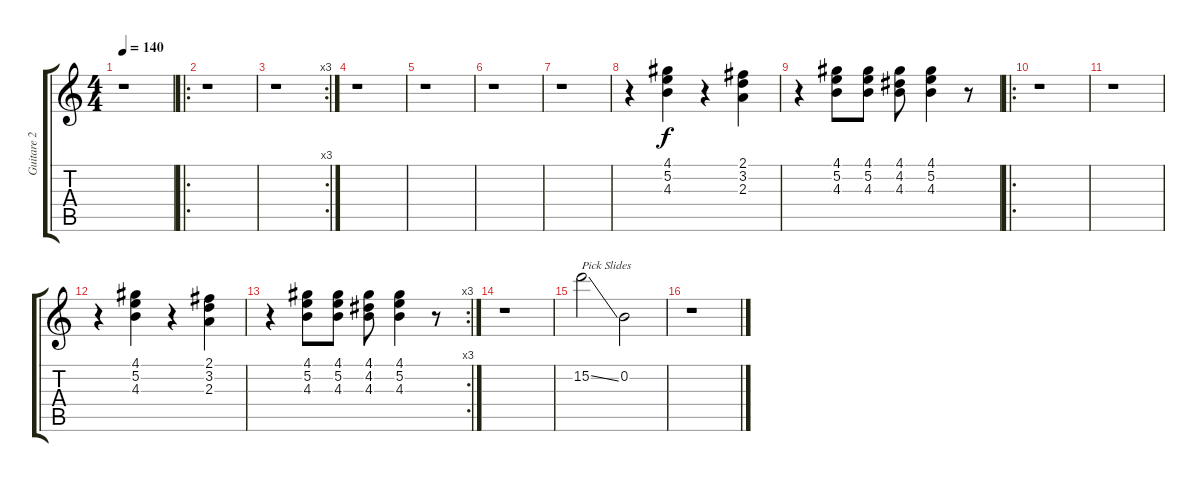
\track ("Guitare 2" "Guitare 2") {instrument overdrivenguitar}
\staff {score tabs}
\tuning (E4 B3 G3 D3 A2 E2) {hide}
\ts (4 4)
\tempo 140
\clef g2
\ks c
r.1{dy f instrument overdrivenguitar} |
\ro
r.1 |
\rc 3
r.1 |
r.1 |
r.1 |
r.1 |
r.1 |
r.4 (4.1 5.2 4.3).4 r.4 (2.1 3.2 2.3).4 |
r.4 (4.1 5.2 4.3).8 (4.1 5.2 4.3).8 (4.1 4.2 4.3).8 (4.1 5.2 4.3).4 r.8 |
\ro
r.1 |
r.1 |
r.4 (4.1 5.2 4.3).4 r.4 (2.1 3.2 2.3).4 |
\rc 3
r.4 (4.1 5.2 4.3).8 (4.1 5.2 4.3).8 (4.1 4.2 4.3).8 (4.1 5.2 4.3).4 r.8 |
r.1 |
15.2{ss}.2{txt "Pick Slides"} 0.2.2 |
r.1
